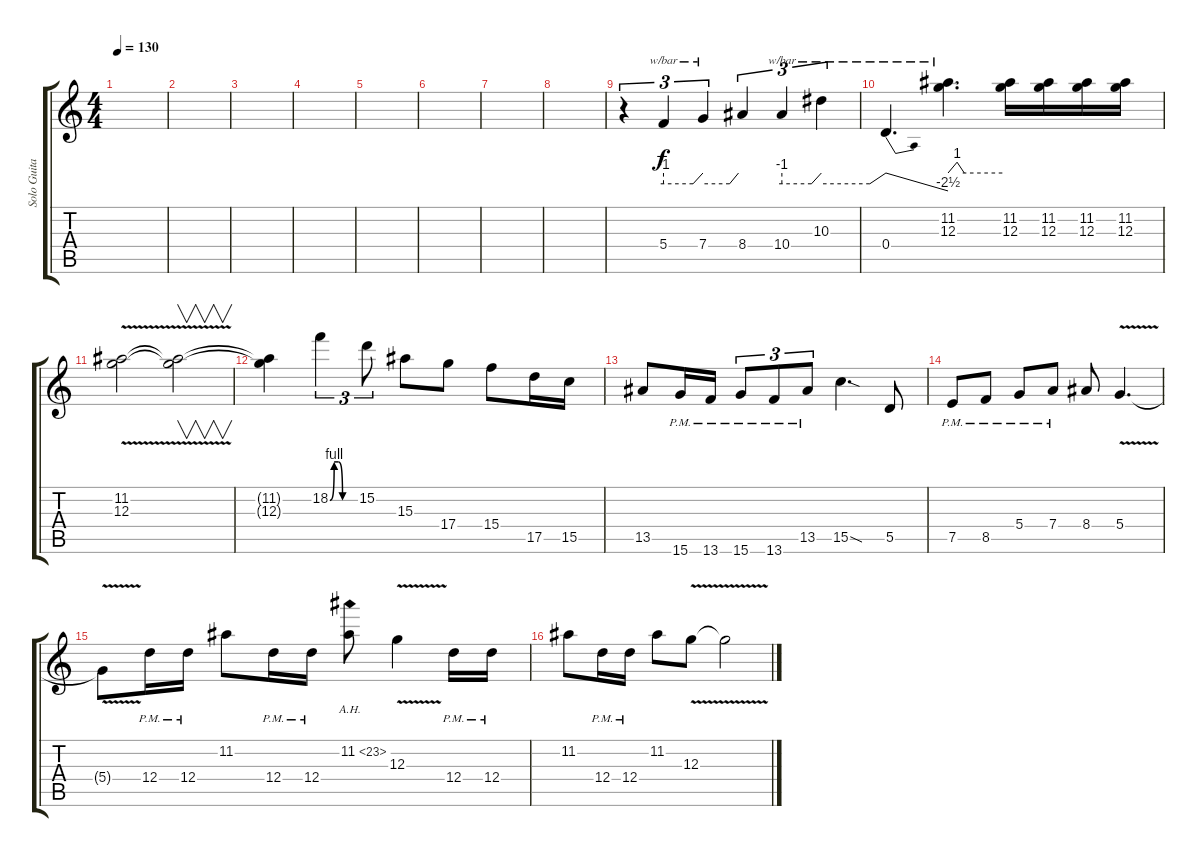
\track ("Solo Guitar" "Solo Guita") {instrument distortionguitar}
\staff {score tabs}
\tuning (E4 B3 G3 D3 A2 E2) {hide}
\ts (4 4)
\tempo 130
\clef g2
\ks c
|
|
|
|
|
|
|
|
r.4{tu (3 2)} 5.4.4{tu (3 2) tbe (custom default 0 -4 45 -4 60 0)} 7.4.4{tu (3 2) tbe (custom default 0 -4 45 -4 60 0)} 8.4.4{tu (3 2)} 10.4.4{tu (3 2) tbe (custom default 0 -4 45 -4 60 0)} 10.3.4{tu (3 2) tbe (custom default 0 -4 45 -4 60 0)} |
0.4.4{d tbe (dive default 0 0 60 -10)} (11.2 12.3).4{d tbe (custom default 0 0 10 4 18 0 60 0)} (11.2 12.3).16 (11.2 12.3).16 (11.2 12.3).16 (11.2 12.3).16 |
(11.2{v} 12.3{v}).2 (11.2{t} 12.3{t}).2{v} |
(11.2{t} 12.3{t}).4 18.2{be (custom 0 0 10 4 20 4 30 0 60 0)}.4{tu (3 2)} 15.2.8{tu (3 2)} 15.3.8 17.4.8 15.4.8 17.5.16 15.5.16 |
13.5.8 15.6{pm}.16 13.6{pm}.16 15.6{pm}.8{tu (3 2)} 13.6{pm}.8{tu (3 2)} 13.5{pm}.8{tu (3 2)} 15.5{sod}.4{d} 5.5.8 |
7.5{pm}.8 8.5{pm}.8 5.4{pm}.8 7.4{pm}.8 8.4.8 5.4{v}.4{d} |
5.4{t}.8 12.4{pm}.16 12.4{pm}.16 11.2.8 12.4{pm}.16 12.4{pm}.16 11.2{ah 12}.8 12.3{v}.4 12.4{pm}.16 12.4{pm}.16 |
11.2.8 12.4{pm}.16 12.4{pm}.16 11.2.8 12.3{v}.8 12.3{t}.2
